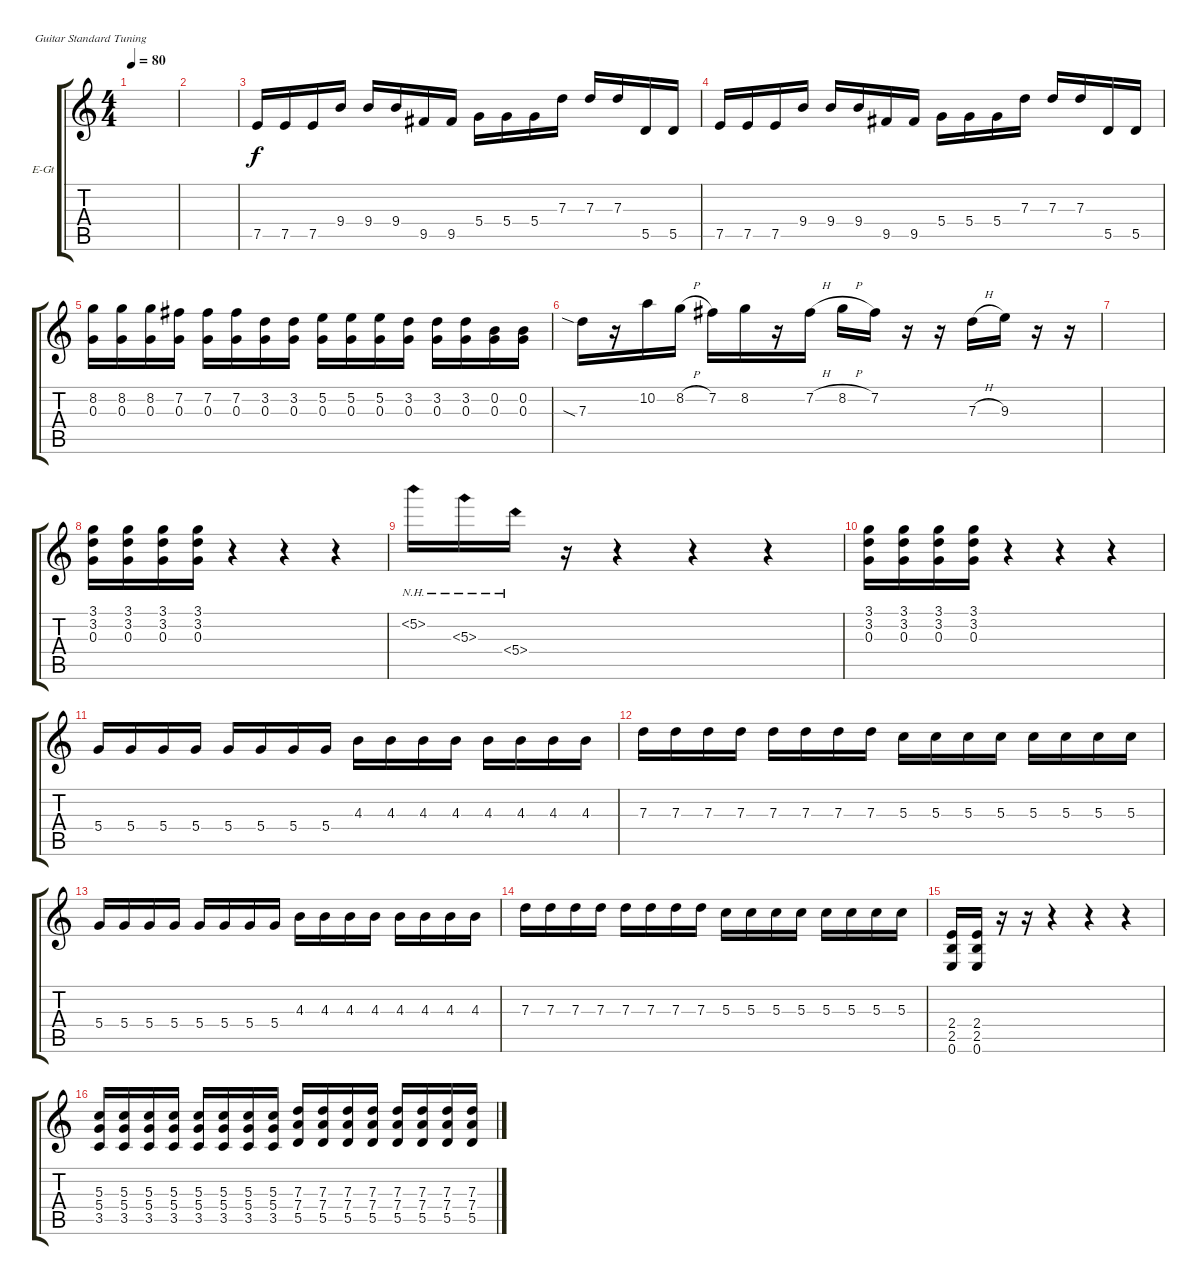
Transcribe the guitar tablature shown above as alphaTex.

\defaultSystemsLayout 4
\bracketExtendMode groupsimilarinstruments
\firstSystemTrackNameOrientation horizontal
\otherSystemsTrackNameOrientation horizontal
\track ("Lead Guitar" "E-Gt") {instrument distortionguitar}
\staff {score tabs}
\tuning (E4 B3 G3 D3 A2 E2)
\ts (4 4)
\tempo 80
\clef g2
\scale
0.653631
\ks c
|
\scale
0.346369 |
\scale
0.5 7.5.16 7.5.16 7.5.16 9.4.16 9.4.16 9.4.16 9.5.16 9.5.16 5.4.16 5.4.16 5.4.16 7.3.16 7.3.16 7.3.16 5.5.16 5.5.16 |
\scale
0.5 7.5.16 7.5.16 7.5.16 9.4.16 9.4.16 9.4.16 9.5.16 9.5.16 5.4.16 5.4.16 5.4.16 7.3.16 7.3.16 7.3.16 5.5.16 5.5.16 |
\scale
0.5 (8.2 0.3).16 (8.2 0.3).16 (8.2 0.3).16 (7.2 0.3).16 (7.2 0.3).16 (7.2 0.3).16 (3.2 0.3).16 (3.2 0.3).16 (5.2 0.3).16 (5.2 0.3).16 (5.2 0.3).16 (3.2 0.3).16 (3.2 0.3).16 (3.2 0.3).16 (0.2 0.3).16 (0.2 0.3).16 |
\scale
0.5 7.3{sia}.16 r.16 10.2.16 8.2{h}.16 7.2.16 8.2.16 r.16 7.2{h}.16 8.2{h}.16 7.2.16 r.16 r.16 7.3{h}.16 9.3.16 r.16 r.16 |
\scale
0.274336 |
\scale
0.725664 (0.3 3.2 3.1).16 (0.3 3.2 3.1).16 (0.3 3.2 3.1).16 (0.3 3.2 3.1).16 r.4 r.4 r.4 |
\scale
0.530086 5.2{nh}.16 5.3{nh}.16 5.4{nh}.16 r.16 r.4 r.4 r.4 |
\scale
0.469914 (0.3 3.2 3.1).16 (0.3 3.2 3.1).16 (0.3 3.2 3.1).16 (0.3 3.2 3.1).16 r.4 r.4 r.4 |
\scale
0.5 5.4.16 5.4.16 5.4.16 5.4.16 5.4.16 5.4.16 5.4.16 5.4.16 4.3.16 4.3.16 4.3.16 4.3.16 4.3.16 4.3.16 4.3.16 4.3.16 |
\scale
0.5 7.3.16 7.3.16 7.3.16 7.3.16 7.3.16 7.3.16 7.3.16 7.3.16 5.3.16 5.3.16 5.3.16 5.3.16 5.3.16 5.3.16 5.3.16 5.3.16 |
\scale
0.5 5.4.16 5.4.16 5.4.16 5.4.16 5.4.16 5.4.16 5.4.16 5.4.16 4.3.16 4.3.16 4.3.16 4.3.16 4.3.16 4.3.16 4.3.16 4.3.16 |
\scale
0.5 7.3.16 7.3.16 7.3.16 7.3.16 7.3.16 7.3.16 7.3.16 7.3.16 5.3.16 5.3.16 5.3.16 5.3.16 5.3.16 5.3.16 5.3.16 5.3.16 |
\scale
0.398058 (0.6 2.5 2.4).16 (2.4 2.5 0.6).16 r.16 r.16 r.4 r.4 r.4 |
\scale
0.601942 (3.5 5.4 5.3).16 (3.5 5.4 5.3).16 (3.5 5.4 5.3).16 (3.5 5.4 5.3).16 (3.5 5.4 5.3).16 (3.5 5.4 5.3).16 (3.5 5.4 5.3).16 (3.5 5.4 5.3).16 (5.5 7.4 7.3).16 (5.5 7.4 7.3).16 (5.5 7.4 7.3).16 (5.5 7.4 7.3).16 (5.5 7.4 7.3).16 (5.5 7.4 7.3).16 (5.5 7.4 7.3).16 (5.5 7.4 7.3).16
